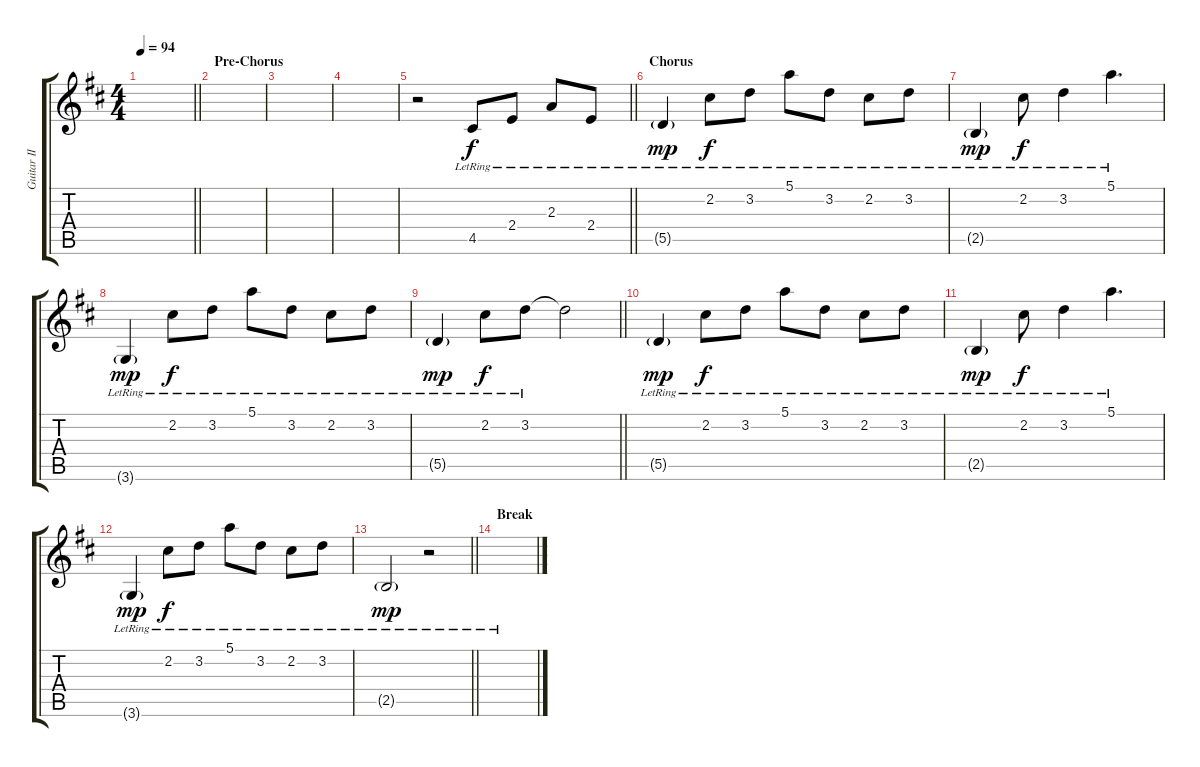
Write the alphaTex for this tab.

\track ("Guitar II" "Guitar II") {instrument electricguitarclean}
\staff {score tabs}
\tuning (E4 B3 G3 D3 A2 E2) {hide}
\ts (4 4)
\tempo 94
\clef g2
\barLineRight lightlight
\ks d
|
\section ("" "Pre-Chorus")
|
|
|
\barLineRight lightlight
r.2 4.5{lr}.8 2.4{lr}.8 2.3{lr}.8 2.4{lr}.8 |
\section ("" "Chorus")
5.5{g lr}.4{dy mp} 2.2{lr}.8{dy f} 3.2{lr}.8 5.1{lr}.8 3.2{lr}.8 2.2{lr}.8 3.2{lr}.8 |
2.5{g lr}.4{dy mp} 2.2{lr}.8{dy f} 3.2{lr}.4 5.1{lr}.4{d} |
3.6{g lr}.4{dy mp} 2.2{lr}.8{dy f} 3.2{lr}.8 5.1{lr}.8 3.2{lr}.8 2.2{lr}.8 3.2{lr}.8 |
\barLineRight lightlight
5.5{g lr}.4{dy mp} 2.2{lr}.8{dy f} 3.2{lr}.8 3.2{t}.2 |
\section ("" "")
5.5{g lr}.4{dy mp} 2.2{lr}.8{dy f} 3.2{lr}.8 5.1{lr}.8 3.2{lr}.8 2.2{lr}.8 3.2{lr}.8 |
2.5{g lr}.4{dy mp} 2.2{lr}.8{dy f} 3.2{lr}.4 5.1{lr}.4{d} |
3.6{g lr}.4{dy mp} 2.2{lr}.8{dy f} 3.2{lr}.8 5.1{lr}.8 3.2{lr}.8 2.2{lr}.8 3.2{lr}.8 |
\barLineRight lightlight
2.5{g lr}.2{dy mp} r.2 |
\section ("" "Break")
